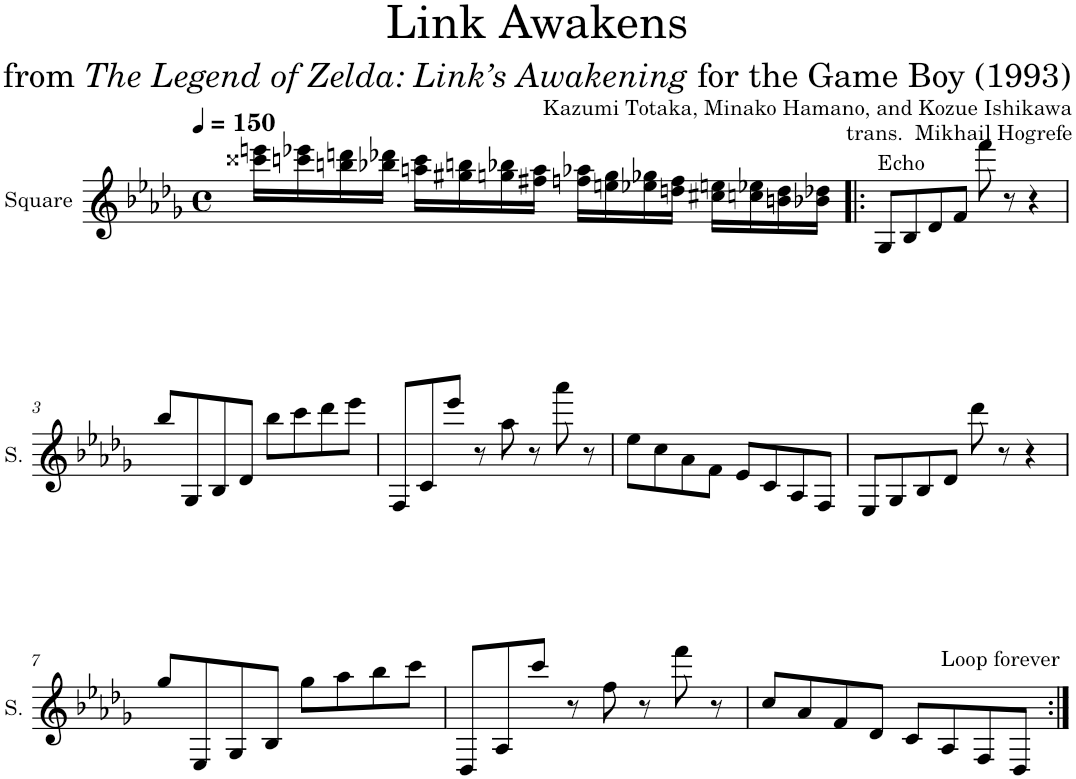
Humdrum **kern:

**kern	**dynam	**kern
*part2	*part2	*part1
*staff2	*staff2	*staff1
*I"Square Synthesizer	*	*I"Square
*	*	*I'S.
*stria5	*	*
*clefG2	*	*clefG2
*k[b-e-a-d-g-]	*	*k[b-e-a-d-g-]
*M4/4	*	*M4/4
*met(c)	*	*met(c)
*MM150	*	*MM150
=1	=1	=1
1r	.	16ccc##X\ 16eeen\LL
.	.	16cccn\ 16eee-X\
.	.	16bbn\ 16dddn\
.	.	16bb-X\ 16ddd-X\JJ
.	.	16aan\ 16ccc\LL
.	.	16gg#X\ 16bbn\
.	.	16ggn\ 16bb-X\
.	.	16ff#X\ 16aa\JJ
.	.	16ffn\ 16aa-X\LL
.	.	16een\ 16gg\
.	.	16ee-X\ 16gg-X\
.	.	16ddn\ 16ff\JJ
.	.	16cc#X\ 16een\LL
.	.	16ccn\ 16ee-X\
.	.	16bn\ 16dd\
.	.	16b-X\ 16dd-X\JJ
=2!|:	=2!|:	=2!|:
!	!	!LO:TX:a:t=Echo
!	!LO:DY:b	!
16F/KL	p	8G-/L
8D-/	.	.
.	.	8B-/
8G-/J	.	.
.	.	8d-/
8B-/L	.	.
.	.	8f/J
8d-/J	.	.
.	.	8fff\
8f\L	.	.
.	.	8r
8fff\J	.	.
.	.	4r
8r	.	.
16r	.	.
!!LO:LB:g=z
=3	=3	=3
!LO:N:vis=8	!	!
8.r	.	8bb-/L
.	.	8G-/
8bb-	.	.
.	.	8B-/
8G-/L	.	.
.	.	8d-/J
8B-/J	.	.
.	.	8bb-\L
8d-\L	.	.
.	.	8ccc\
8bb-\J	.	.
.	.	8ddd-\
8ccc\L	.	.
.	.	8eee-\J
[16ddd-\Jk	.	.
=4	=4	=4
16ddd-/KL]	.	8F/L
8eee-/	.	.
.	.	8c/
8F/J	.	.
.	.	8eee-/J
8c\L	.	.
.	.	8r
8eee-\J	.	.
.	.	8aa-\
8r	.	.
.	.	8r
8aa-	.	.
.	.	8aaa-\
8r	.	.
.	.	8r
[16aaa-	.	.
=5	=5	=5
16aaa-]	.	8ee-\L
8r	.	.
.	.	8cc\
8ee-	.	.
.	.	8a-\
8cc\L	.	.
.	.	8f\J
8a-\J	.	.
.	.	8e-/L
8f/L	.	.
.	.	8c/
8e-/J	.	.
.	.	8A-/
8c/L	.	.
.	.	8F/J
[16A-/Jk	.	.
=6	=6	=6
16A-/KL]	.	8E-/L
8F/	.	.
.	.	8G-/
8E-/J	.	.
.	.	8B-/
8G-/L	.	.
.	.	8d-/J
8B-/J	.	.
.	.	8ddd-\
8d-\L	.	.
.	.	8r
8ddd-\J	.	.
.	.	4r
8r	.	.
16r	.	.
!!LO:LB:g=z
=7	=7	=7
!LO:N:vis=8	!	!
8.r	.	8gg-/L
.	.	8E-/
8gg-	.	.
.	.	8G-/
8E-/L	.	.
.	.	8B-/J
8G-/J	.	.
.	.	8gg-\L
8B-/L	.	.
.	.	8aa-\
8gg-/J	.	.
.	.	8bb-\
8aa-\L	.	.
.	.	8ccc\J
[16bb-\Jk	.	.
=8	=8	=8
16bb-/KL]	.	8D-/L
8ccc/	.	.
.	.	8A-/
8D-/J	.	.
.	.	8ccc/J
8A-\L	.	.
.	.	8r
8ccc\J	.	.
.	.	8ff\
8r	.	.
.	.	8r
8ff	.	.
.	.	8fff\
8r	.	.
.	.	8r
[16fff	.	.
=9	=9	=9
16fff]	.	8cc/L
8r	.	.
.	.	8a-/
8cc	.	.
.	.	8f/
8a-/L	.	.
.	.	8d-/J
8f/J	.	.
.	.	8c/L
8d-/L	.	.
!	!	!LO:TX:a:t=Loop forever
.	.	8A-/
8c/J	.	.
.	.	8F/
8A-/L	.	.
.	.	8D-/J
16F/Jk	.	.
=:|!	=:|!	=:|!
*-	*-	*-
